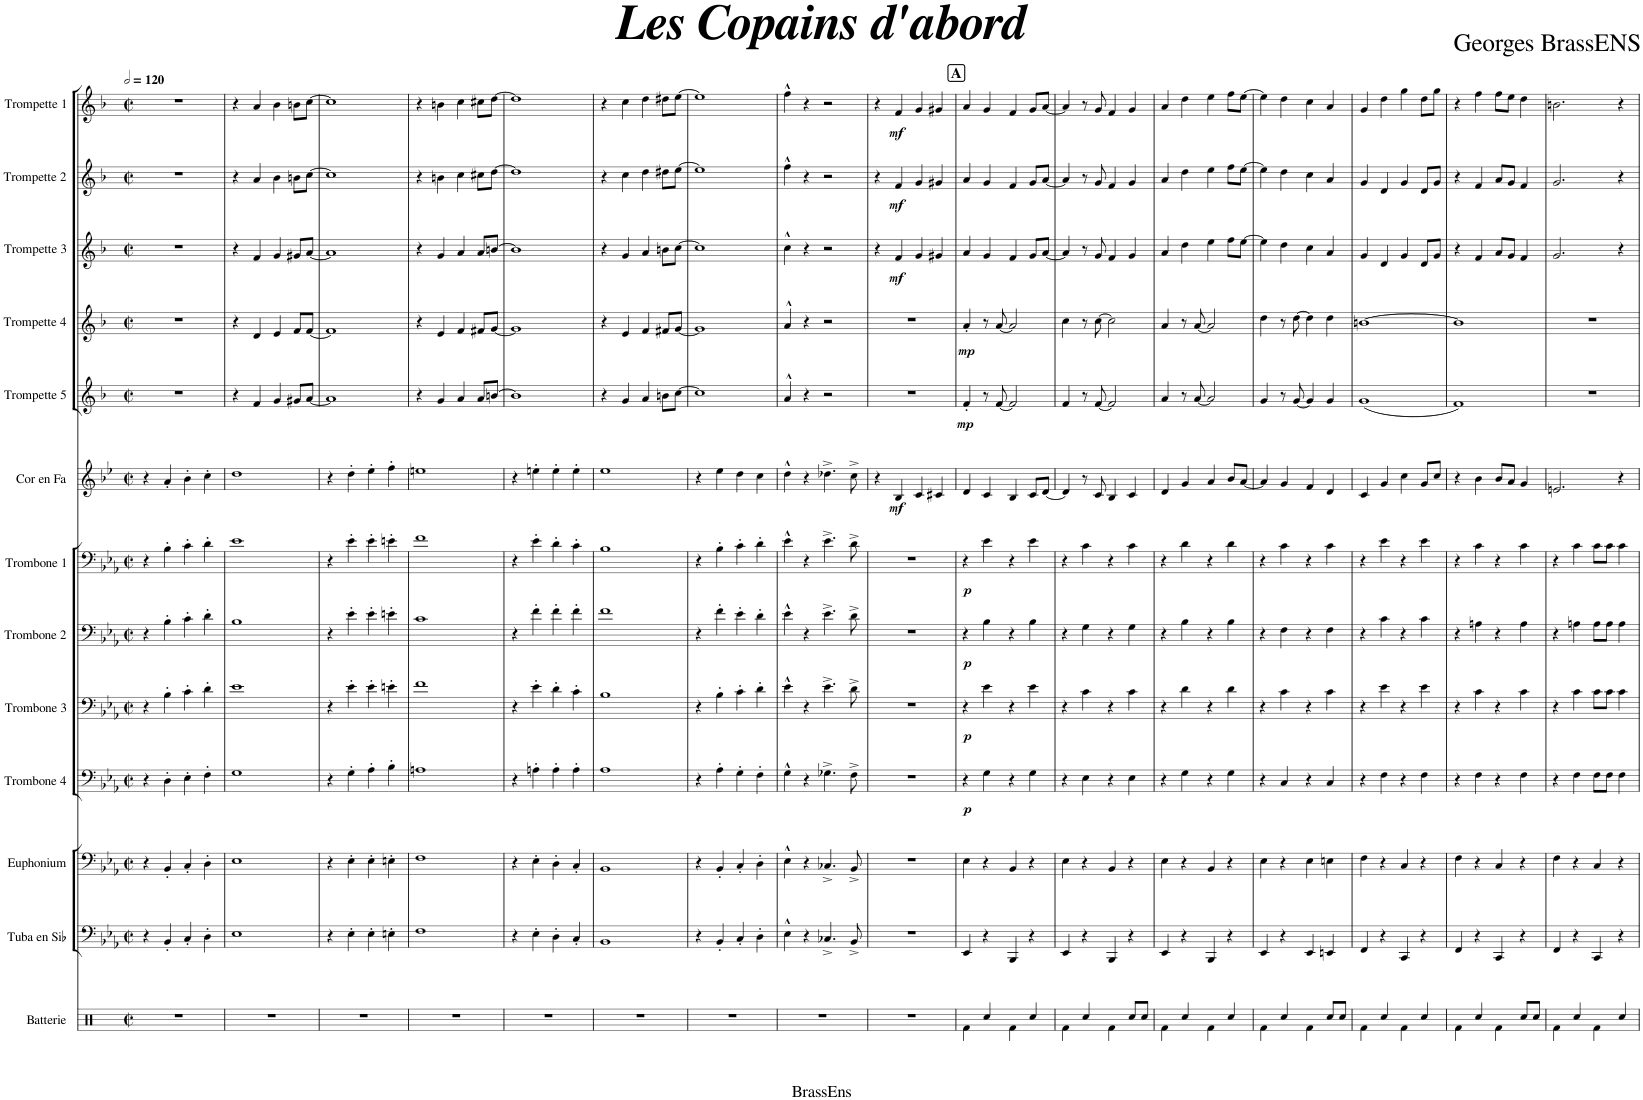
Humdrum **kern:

**kern	**kern	**kern	**kern	**dynam	**kern	**dynam	**kern	**dynam	**kern	**dynam	**kern	**dynam	**kern	**dynam	**kern	**dynam	**kern	**dynam	**kern	**dynam	**kern	**dynam
*part13	*part12	*part11	*part10	*part10	*part9	*part9	*part8	*part8	*part7	*part7	*part6	*part6	*part5	*part5	*part4	*part4	*part3	*part3	*part2	*part2	*part1	*part1
*staff13	*staff12	*staff11	*staff10	*staff10	*staff9	*staff9	*staff8	*staff8	*staff7	*staff7	*staff6	*staff6	*staff5	*staff5	*staff4	*staff4	*staff3	*staff3	*staff2	*staff2	*staff1	*staff1
*I"Batterie	*I"Tuba en Sib	*I"Euphonium	*I"Trombone 4	*	*I"Trombone 3	*	*I"Trombone 2	*	*I"Trombone 1	*	*I"Cor en Fa	*	*I"Trompette 5	*	*I"Trompette 4	*	*I"Trompette 3	*	*I"Trompette 2	*	*I"Trompette 1	*
*I'Batt.	*I'Tu. Sib	*I'Euph.	*I'Trb. 4	*	*I'Trb. 3	*	*I'Trb. 2	*	*I'Trb. 1	*	*I'Cor Fa	*	*I'Trp. 5	*	*I'Trp. 4	*	*I'Trp. 3	*	*I'Trp. 2	*	*I'Trp. 1	*
*clefX	*clefF4	*clefF4	*clefF4	*	*clefF4	*	*clefF4	*	*clefF4	*	*clefG2	*	*clefG2	*	*clefG2	*	*clefG2	*	*clefG2	*	*clefG2	*
*	*	*	*	*	*	*	*	*	*	*	*Trd4c7	*	*Trd1c2	*	*Trd1c2	*	*Trd1c2	*	*Trd1c2	*	*Trd1c2	*
*k[]	*k[b-e-a-]	*k[b-e-a-]	*k[b-e-a-]	*	*k[b-e-a-]	*	*k[b-e-a-]	*	*k[b-e-a-]	*	*k[b-e-]	*	*k[b-]	*	*k[b-]	*	*k[b-]	*	*k[b-]	*	*k[b-]	*
*M2/2	*M2/2	*M2/2	*M2/2	*	*M2/2	*	*M2/2	*	*M2/2	*	*M2/2	*	*M2/2	*	*M2/2	*	*M2/2	*	*M2/2	*	*M2/2	*
*met(c|)	*met(c|)	*met(c|)	*met(c|)	*	*met(c|)	*	*met(c|)	*	*met(c|)	*	*met(c|)	*	*met(c|)	*	*met(c|)	*	*met(c|)	*	*met(c|)	*	*met(c|)	*
*MM240	*MM240	*MM240	*MM240	*	*MM240	*	*MM240	*	*MM240	*	*MM240	*	*MM240	*	*MM240	*	*MM240	*	*MM240	*	*MM240	*
=1	=1	=1	=1	=1	=1	=1	=1	=1	=1	=1	=1	=1	=1	=1	=1	=1	=1	=1	=1	=1	=1	=1
1r	4r	4r	4r	.	4r	.	4r	.	4r	.	4r	.	1r	.	1r	.	1r	.	1r	.	1r	.
.	4BB-'/	4BB-'/	4D'\	.	4B-'\	.	4B-'\	.	4B-'\	.	4a'/	.	.	.	.	.	.	.	.	.	.	.
.	4C'/	4C'/	4E-'\	.	4c'\	.	4c'\	.	4c'\	.	4b-'\	.	.	.	.	.	.	.	.	.	.	.
.	4D'\	4D'\	4F'\	.	4d'\	.	4d'\	.	4d'\	.	4cc'\	.	.	.	.	.	.	.	.	.	.	.
=2	=2	=2	=2	=2	=2	=2	=2	=2	=2	=2	=2	=2	=2	=2	=2	=2	=2	=2	=2	=2	=2	=2
1r	1E-	1E-	1G	.	1e-	.	1B-	.	1e-	.	1dd	.	4r	.	4r	.	4r	.	4r	.	4r	.
.	.	.	.	.	.	.	.	.	.	.	.	.	4f/	.	4d/	.	4f/	.	4a/	.	4a/	.
.	.	.	.	.	.	.	.	.	.	.	.	.	4g/	.	4e/	.	4g/	.	4b-\	.	4b-\	.
.	.	.	.	.	.	.	.	.	.	.	.	.	8g#X/L	.	8f/L	.	8g#X/L	.	8bn\L	.	8bn\L	.
.	.	.	.	.	.	.	.	.	.	.	.	.	[8a/J	.	[8f/J	.	[8a/J	.	[8cc\J	.	[8cc\J	.
=3	=3	=3	=3	=3	=3	=3	=3	=3	=3	=3	=3	=3	=3	=3	=3	=3	=3	=3	=3	=3	=3	=3
1r	4r	4r	4r	.	4r	.	4r	.	4r	.	4r	.	1a]	.	1f]	.	1a]	.	1cc]	.	1cc]	.
.	4E-'\	4E-'\	4G'\	.	4e-'\	.	4e-'\	.	4e-'\	.	4dd'\	.	.	.	.	.	.	.	.	.	.	.
.	4E-'\	4E-'\	4A-'\	.	4e-'\	.	4e-'\	.	4e-'\	.	4ee-'\	.	.	.	.	.	.	.	.	.	.	.
.	4En'\	4En'\	4B-'\	.	4en'\	.	4en'\	.	4en'\	.	4ff'\	.	.	.	.	.	.	.	.	.	.	.
=4	=4	=4	=4	=4	=4	=4	=4	=4	=4	=4	=4	=4	=4	=4	=4	=4	=4	=4	=4	=4	=4	=4
1r	1F	1F	1An	.	1f	.	1c	.	1f	.	1een	.	4r	.	4r	.	4r	.	4r	.	4r	.
.	.	.	.	.	.	.	.	.	.	.	.	.	4g/	.	4e/	.	4g/	.	4bn\	.	4bn\	.
.	.	.	.	.	.	.	.	.	.	.	.	.	4a/	.	4f/	.	4a/	.	4cc\	.	4cc\	.
.	.	.	.	.	.	.	.	.	.	.	.	.	8a/L	.	8f#X/L	.	8a/L	.	8cc#X\L	.	8cc#X\L	.
.	.	.	.	.	.	.	.	.	.	.	.	.	[8bn/J	.	[8g/J	.	[8bn/J	.	[8dd\J	.	[8dd\J	.
=5	=5	=5	=5	=5	=5	=5	=5	=5	=5	=5	=5	=5	=5	=5	=5	=5	=5	=5	=5	=5	=5	=5
1r	4r	4r	4r	.	4r	.	4r	.	4r	.	4r	.	1b]	.	1g]	.	1b]	.	1dd]	.	1dd]	.
.	4E-'\	4E-'\	4An'\	.	4e-'\	.	4f'\	.	4e-'\	.	4een'\	.	.	.	.	.	.	.	.	.	.	.
.	4D'\	4D'\	4A'\	.	4d'\	.	4f'\	.	4d'\	.	4ee'\	.	.	.	.	.	.	.	.	.	.	.
.	4C'/	4C'/	4A'\	.	4c'\	.	4f'\	.	4c'\	.	4ee'\	.	.	.	.	.	.	.	.	.	.	.
=6	=6	=6	=6	=6	=6	=6	=6	=6	=6	=6	=6	=6	=6	=6	=6	=6	=6	=6	=6	=6	=6	=6
1r	1BB-	1BB-	1A-	.	1B-	.	1f	.	1B-	.	1ee-	.	4r	.	4r	.	4r	.	4r	.	4r	.
.	.	.	.	.	.	.	.	.	.	.	.	.	4g/	.	4e/	.	4g/	.	4cc\	.	4cc\	.
.	.	.	.	.	.	.	.	.	.	.	.	.	4a/	.	4f/	.	4a/	.	4dd\	.	4dd\	.
.	.	.	.	.	.	.	.	.	.	.	.	.	8bn\L	.	8f#X/L	.	8bn\L	.	8dd#X\L	.	8dd#X\L	.
.	.	.	.	.	.	.	.	.	.	.	.	.	[8cc\J	.	[8g/J	.	[8cc\J	.	[8ee\J	.	[8ee\J	.
=7	=7	=7	=7	=7	=7	=7	=7	=7	=7	=7	=7	=7	=7	=7	=7	=7	=7	=7	=7	=7	=7	=7
1r	4r	4r	4r	.	4r	.	4r	.	4r	.	4r	.	1cc]	.	1g]	.	1cc]	.	1ee]	.	1ee]	.
.	4BB-'/	4BB-'/	4A-'\	.	4B-'\	.	4f'\	.	4B-'\	.	4ee-\	.	.	.	.	.	.	.	.	.	.	.
.	4C'/	4C'/	4G'\	.	4c'\	.	4e-'\	.	4c'\	.	4dd\	.	.	.	.	.	.	.	.	.	.	.
.	4D'\	4D'\	4F'\	.	4d'\	.	4d'\	.	4d'\	.	4cc\	.	.	.	.	.	.	.	.	.	.	.
=8	=8	=8	=8	=8	=8	=8	=8	=8	=8	=8	=8	=8	=8	=8	=8	=8	=8	=8	=8	=8	=8	=8
1r	4E-^^\	4E-^^\	4G^^\	.	4e-^^\	.	4e-^^\	.	4e-^^\	.	4dd^^\	.	4a^^/	.	4a^^/	.	4cc^^\	.	4ff^^\	.	4ff^^\	.
.	4r	4r	4r	.	4r	.	4r	.	4r	.	4r	.	4r	.	4r	.	4r	.	4r	.	4r	.
.	4.C-X^/	4.C-X^/	4.G-X^\	.	4.e-^\	.	4.e-^\	.	4.e-^\	.	4.dd-X^\	.	2r	.	2r	.	2r	.	2r	.	2r	.
.	8BB-^/	8BB-^/	8F^\	.	8d^\	.	8d^\	.	8d^\	.	8cc^\	.	.	.	.	.	.	.	.	.	.	.
=9	=9	=9	=9	=9	=9	=9	=9	=9	=9	=9	=9	=9	=9	=9	=9	=9	=9	=9	=9	=9	=9	=9
1r	1r	1r	1r	.	1r	.	1r	.	1r	.	4r	.	1r	.	1r	.	4r	.	4r	.	4r	.
!	!	!	!	!	!	!	!	!	!	!	!	!LO:DY:b	!	!	!	!	!	!LO:DY:b	!	!LO:DY:b	!	!LO:DY:b
.	.	.	.	.	.	.	.	.	.	.	4B-/	mf	.	.	.	.	4f/	mf	4f/	mf	4f/	mf
.	.	.	.	.	.	.	.	.	.	.	4c/	.	.	.	.	.	4g/	.	4g/	.	4g/	.
.	.	.	.	.	.	.	.	.	.	.	4c#X/	.	.	.	.	.	4g#X/	.	4g#X/	.	4g#X/	.
!!LO:REH:place=s1:a:B:cj:fs=14:t=A
=10	=10	=10	=10	=10	=10	=10	=10	=10	=10	=10	=10	=10	=10	=10	=10	=10	=10	=10	=10	=10	=10	=10
!	!	!	!	!LO:DY:b	!	!LO:DY:b	!	!LO:DY:b	!	!LO:DY:b	!	!	!	!LO:DY:b	!	!LO:DY:b	!	!	!	!	!	!
4Rf\	4EE-/	4E-\	4r	p	4r	p	4r	p	4r	p	4d/	.	4f'/	mp	4a'/	mp	4a/	.	4a/	.	4a/	.
4Rcc/	4r	4r	4G\	.	4e-\	.	4B-\	.	4e-\	.	4c/	.	8r	.	8r	.	4g/	.	4g/	.	4g/	.
.	.	.	.	.	.	.	.	.	.	.	.	.	[8f/	.	[8a/	.	.	.	.	.	.	.
4Rf\	4BBB-/	4BB-/	4r	.	4r	.	4r	.	4r	.	4B-/	.	2f/]	.	2a/]	.	4f/	.	4f/	.	4f/	.
4Rcc/	4r	4r	4G\	.	4e-\	.	4B-\	.	4e-\	.	8c/L	.	.	.	.	.	8g/L	.	8g/L	.	8g/L	.
.	.	.	.	.	.	.	.	.	.	.	[8d/J	.	.	.	.	.	[8a/J	.	[8a/J	.	[8a/J	.
=11	=11	=11	=11	=11	=11	=11	=11	=11	=11	=11	=11	=11	=11	=11	=11	=11	=11	=11	=11	=11	=11	=11
4Rf\	4EE-/	4E-\	4r	.	4r	.	4r	.	4r	.	4d/]	.	4f/	.	4cc\	.	4a/]	.	4a/]	.	4a/]	.
4Rcc/	4r	4r	4E-\	.	4c\	.	4G\	.	4c\	.	8r	.	8r	.	8r	.	8r	.	8r	.	8r	.
.	.	.	.	.	.	.	.	.	.	.	8c/	.	[8f/	.	[8cc\	.	8g/	.	8g/	.	8g/	.
4Rf\	4BBB-/	4BB-/	4r	.	4r	.	4r	.	4r	.	4B-/	.	2f/]	.	2cc\]	.	4f/	.	4f/	.	4f/	.
8Rcc/L	4r	4r	4E-\	.	4c\	.	4G\	.	4c\	.	4c/	.	.	.	.	.	4g/	.	4g/	.	4g/	.
8Rcc/J	.	.	.	.	.	.	.	.	.	.	.	.	.	.	.	.	.	.	.	.	.	.
=12	=12	=12	=12	=12	=12	=12	=12	=12	=12	=12	=12	=12	=12	=12	=12	=12	=12	=12	=12	=12	=12	=12
4Rf\	4EE-/	4E-\	4r	.	4r	.	4r	.	4r	.	4d/	.	4a/	.	4a/	.	4a/	.	4a/	.	4a/	.
4Rcc/	4r	4r	4G\	.	4d\	.	4B-\	.	4d\	.	4g/	.	8r	.	8r	.	4dd\	.	4dd\	.	4dd\	.
.	.	.	.	.	.	.	.	.	.	.	.	.	[8a/	.	[8a/	.	.	.	.	.	.	.
4Rf\	4BBB-/	4BB-/	4r	.	4r	.	4r	.	4r	.	4a/	.	2a/]	.	2a/]	.	4ee\	.	4ee\	.	4ee\	.
4Rcc/	4r	4r	4G\	.	4d\	.	4B-\	.	4d\	.	8b-/L	.	.	.	.	.	8ff\L	.	8ff\L	.	8ff\L	.
.	.	.	.	.	.	.	.	.	.	.	[8a/J	.	.	.	.	.	[8ee\J	.	[8ee\J	.	[8ee\J	.
=13	=13	=13	=13	=13	=13	=13	=13	=13	=13	=13	=13	=13	=13	=13	=13	=13	=13	=13	=13	=13	=13	=13
4Rf\	4EE-/	4E-\	4r	.	4r	.	4r	.	4r	.	4a/]	.	4g/	.	4dd\	.	4ee\]	.	4ee\]	.	4ee\]	.
4Rcc/	4r	4r	4C/	.	4c\	.	4F\	.	4c\	.	4g/	.	8r	.	8r	.	4dd\	.	4dd\	.	4dd\	.
.	.	.	.	.	.	.	.	.	.	.	.	.	[8g/	.	[8dd\	.	.	.	.	.	.	.
4Rf\	4EE-/	4E-\	4r	.	4r	.	4r	.	4r	.	4f/	.	4g/]	.	4dd\]	.	4cc\	.	4cc\	.	4cc\	.
8Rcc/L	4EEn/	4En\	4C/	.	4c\	.	4F\	.	4c\	.	4d/	.	4g/	.	4dd\	.	4a/	.	4a/	.	4a/	.
8Rcc/J	.	.	.	.	.	.	.	.	.	.	.	.	.	.	.	.	.	.	.	.	.	.
=14	=14	=14	=14	=14	=14	=14	=14	=14	=14	=14	=14	=14	=14	=14	=14	=14	=14	=14	=14	=14	=14	=14
4Rf\	4FF/	4F\	4r	.	4r	.	4r	.	4r	.	4c/	.	(1g	.	[1bn	.	4g/	.	4g/	.	4g/	.
4Rcc/	4r	4r	4F\	.	4e-\	.	4c\	.	4e-\	.	4g/	.	.	.	.	.	4d/	.	4d/	.	4dd\	.
4Rf\	4CC/	4C/	4r	.	4r	.	4r	.	4r	.	4cc\	.	.	.	.	.	4g/	.	4g/	.	4gg\	.
4Rcc/	4r	4r	4F\	.	4e-\	.	4c\	.	4e-\	.	8g/L	.	.	.	.	.	8d/L	.	8d/L	.	8dd\L	.
.	.	.	.	.	.	.	.	.	.	.	8cc/J	.	.	.	.	.	8g/J	.	8g/J	.	8gg\J	.
=15	=15	=15	=15	=15	=15	=15	=15	=15	=15	=15	=15	=15	=15	=15	=15	=15	=15	=15	=15	=15	=15	=15
4Rf\	4FF/	4F\	4r	.	4r	.	4r	.	4r	.	4r	.	1f)	.	1b]	.	4r	.	4r	.	4r	.
4Rcc/	4r	4r	4F\	.	4c\	.	4An\	.	4c\	.	4b-\	.	.	.	.	.	4f/	.	4f/	.	4ff\	.
4Rf\	4CC/	4C/	4r	.	4r	.	4r	.	4r	.	8b-/L	.	.	.	.	.	8a/L	.	8a/L	.	8ff\L	.
.	.	.	.	.	.	.	.	.	.	.	8a/J	.	.	.	.	.	8g/J	.	8g/J	.	8ee\J	.
8Rcc/L	4r	4r	4F\	.	4c\	.	4A\	.	4c\	.	4g/	.	.	.	.	.	4f/	.	4f/	.	4dd\	.
8Rcc/J	.	.	.	.	.	.	.	.	.	.	.	.	.	.	.	.	.	.	.	.	.	.
=16	=16	=16	=16	=16	=16	=16	=16	=16	=16	=16	=16	=16	=16	=16	=16	=16	=16	=16	=16	=16	=16	=16
4Rf\	4FF/	4F\	4r	.	4r	.	4r	.	4r	.	2.en/	.	1r	.	1r	.	2.g/	.	2.g/	.	2.bn\	.
4Rcc/	4r	4r	4F\	.	4c\	.	4An\	.	4c\	.	.	.	.	.	.	.	.	.	.	.	.	.
4Rf\	4CC/	4C/	8F\L	.	8c\L	.	8A\L	.	8c\L	.	.	.	.	.	.	.	.	.	.	.	.	.
.	.	.	8F\J	.	8c\J	.	8A\J	.	8c\J	.	.	.	.	.	.	.	.	.	.	.	.	.
4Rcc/	4r	4r	4F\	.	4c\	.	4A\	.	4c\	.	4r	.	.	.	.	.	4r	.	4r	.	4r	.
=	=	=	=	=	=	=	=	=	=	=	=	=	=	=	=	=	=	=	=	=	=	=
*-	*-	*-	*-	*-	*-	*-	*-	*-	*-	*-	*-	*-	*-	*-	*-	*-	*-	*-	*-	*-	*-	*-
